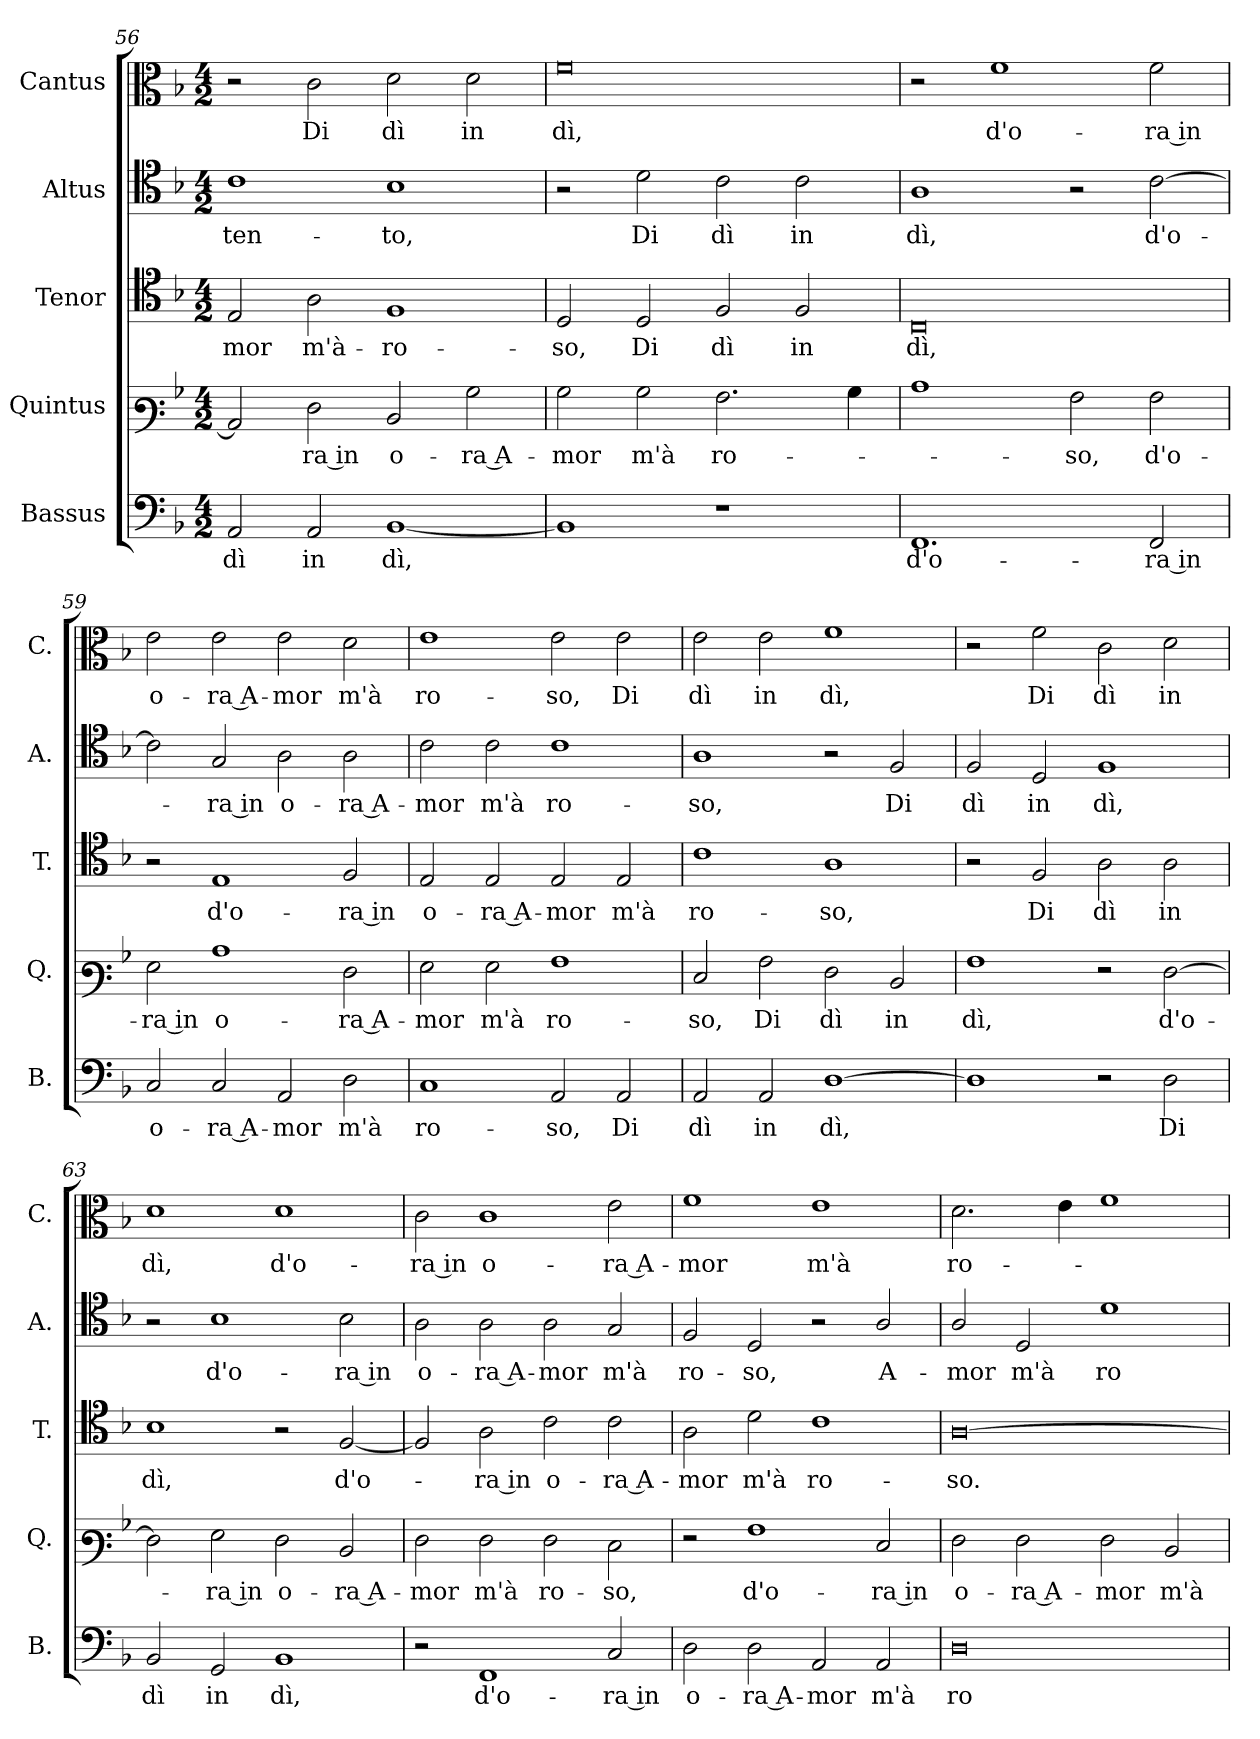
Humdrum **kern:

**kern	**text	**kern	**text	**kern	**text	**kern	**text	**kern	**text
*part5	*part5	*part4	*part4	*part3	*part3	*part2	*part2	*part1	*part1
*staff5	*staff5	*staff4	*staff4	*staff3	*staff3	*staff2	*staff2	*staff1	*staff1
*I"Bassus	*	*I"Quintus	*	*I"Tenor	*	*I"Altus	*	*I"Cantus	*
*I'B.	*	*I'Q.	*	*I'T.	*	*I'A.	*	*I'C.	*
!!LO:LB:g=z
*clefF4	*	*clefF3	*	*clefC4	*	*clefC4	*	*clefC3	*
*k[b-]	*	*k[b-]	*	*k[b-]	*	*k[b-]	*	*k[b-]	*
*M4/2	*	*M4/2	*	*M4/2	*	*M4/2	*	*M4/2	*
=56	=56	=56	=56	=56	=56	=56	=56	=56	=56
2AA/	dì	2C/]	.	2E/	-mor	1c	-ten-	2r	.
2AA/	in	2F\	-ra in	2A\	m'à-	.	.	2c\	Di
[1BB-	dì,	2D/	o-	1F	-ro-	1B-	-to,	2d\	dì
.	.	2B-\	-ra A-	.	.	.	.	2d\	in
=57	=57	=57	=57	=57	=57	=57	=57	=57	=57
1BB-]	.	2B-\	-mor	2D/	-so,	2r	.	0f	dì,
.	.	2B-\	m'à	2D/	Di	2d\	Di	.	.
1r	.	2.A\	ro-	2F/	dì	2c\	dì	.	.
.	.	.	.	2F/	in	2c\	in	.	.
.	.	4B-\	.	.	.	.	.	.	.
=58	=58	=58	=58	=58	=58	=58	=58	=58	=58
1.FF	d'o-	1c	.	0C	dì,	1A	dì,	2r	.
.	.	.	.	.	.	.	.	1f	d'o-
.	.	2A\	-so,	.	.	2r	.	.	.
2FF/	-ra in	2A\	d'o-	.	.	[2c\	d'o-	2f\	-ra in
=59	=59	=59	=59	=59	=59	=59	=59	=59	=59
2C/	o-	2G\	-ra in	2r	.	2c\]	.	2e\	o-
2C/	-ra A-	1c	o-	1E	d'o-	2G/	-ra in	2e\	-ra A-
2AA/	-mor	.	.	.	.	2A\	o-	2e\	-mor
2D\	m'à	2F\	-ra A-	2F/	-ra in	2A\	-ra A-	2d\	m'à
=60	=60	=60	=60	=60	=60	=60	=60	=60	=60
1C	ro-	2G\	-mor	2E/	o-	2c\	-mor	1e	ro-
.	.	2G\	m'à	2E/	-ra A-	2c\	m'à	.	.
2AA/	-so,	1A	ro-	2E/	-mor	1c	ro-	2e\	-so,
2AA/	Di	.	.	2E/	m'à	.	.	2e\	Di
=61	=61	=61	=61	=61	=61	=61	=61	=61	=61
2AA/	dì	2E/	-so,	1c	ro-	1A	-so,	2e\	dì
2AA/	in	2A\	Di	.	.	.	.	2e\	in
[1D	dì,	2F\	dì	1A	-so,	2r	.	1f	dì,
.	.	2D/	in	.	.	2F/	Di	.	.
=62	=62	=62	=62	=62	=62	=62	=62	=62	=62
1D]	.	1A	dì,	2r	.	2F/	dì	2r	.
.	.	.	.	2F/	Di	2D/	in	2f\	Di
2r	.	2r	.	2A\	dì	1F	dì,	2c\	dì
2D\	Di	[2F\	d'o-	2A\	in	.	.	2d\	in
!!LO:PB:g=z
=63	=63	=63	=63	=63	=63	=63	=63	=63	=63
2BB-/	dì	2F\]	.	1B-	dì,	2r	.	1d	dì,
2GG/	in	2G\	-ra in	.	.	1B-	d'o-	.	.
1BB-	dì,	2F\	o-	2r	.	.	.	1d	d'o-
.	.	2D/	-ra A-	[2F/	d'o-	2B-\	-ra in	.	.
=64	=64	=64	=64	=64	=64	=64	=64	=64	=64
2r	.	2F\	-mor	2F/]	.	2A\	o-	2c\	-ra in
1FF	d'o-	2F\	m'à	2A\	-ra in	2A\	-ra A-	1c	o-
.	.	2F\	ro-	2c\	o-	2A\	-mor	.	.
2C/	-ra in	2E\	-so,	2c\	-ra A-	2G/	m'à	2e\	-ra A-
=65	=65	=65	=65	=65	=65	=65	=65	=65	=65
2D\	o-	2r	.	2A\	-mor	2F/	ro-	1f	-mor
2D\	-ra A-	1A	d'o-	2d\	m'à	2D/	-so,	.	.
2AA/	-mor	.	.	1c	ro-	2r	.	1e	m'à
2AA/	m'à	2E/	-ra in	.	.	2A/	A-	.	.
=66	=66	=66	=66	=66	=66	=66	=66	=66	=66
0D	ro-	2F\	o-	[0A	-so.	2A/	-mor	2.d\	ro-
.	.	2F\	-ra A-	.	.	2D/	m'à	.	.
.	.	.	.	.	.	.	.	4e\	.
.	.	2F\	-mor	.	.	1d	ro-	1f	.
.	.	2D/	m'à	.	.	.	.	.	.
=	=	=	=	=	=	=	=	=	=
*-	*-	*-	*-	*-	*-	*-	*-	*-	*-
